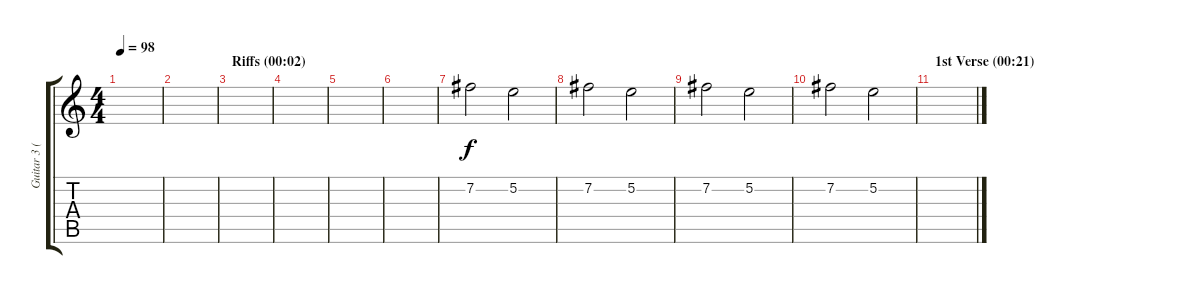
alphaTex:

\track ("Guitar 3 (Slash)" "Guitar 3 (") {instrument overdrivenguitar}
\staff {score tabs}
\tuning (E4 B3 G3 D3 A2 E2) {hide}
\ts (4 4)
\tempo 98
\clef g2
\ks c
|
|
\section ("" "Riffs (00:02)")
|
|
|
|
7.2.2 5.2.2 |
7.2.2 5.2.2 |
7.2.2 5.2.2 |
7.2.2 5.2.2 |
\section ("" "1st Verse (00:21)")
